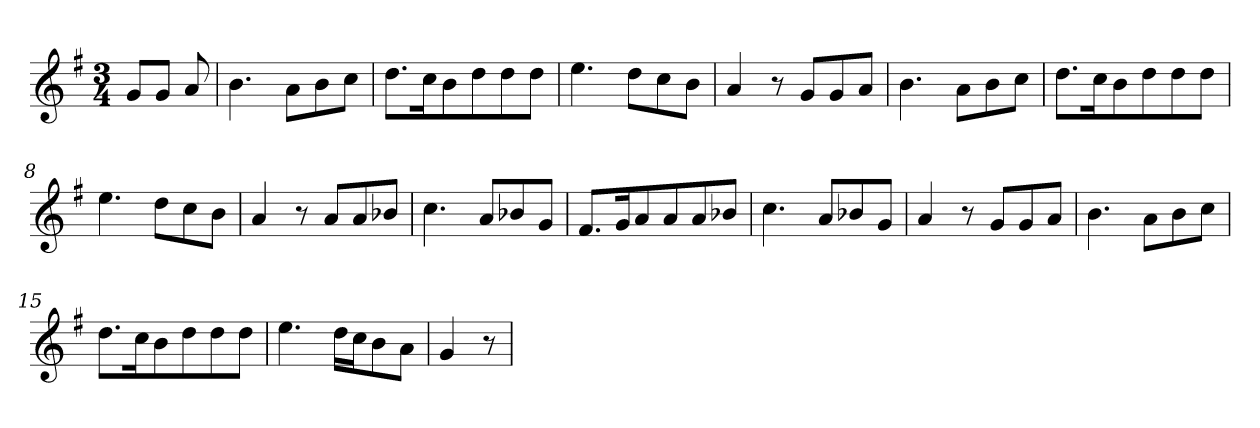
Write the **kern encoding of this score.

**kern
*part1
*staff1
*clefG2
*k[f#]
*G:
*M3/4
=1
8g/L
8g/J
8a/
=2
4.b\
8a\L
8b\
8cc\J
=3
8.dd\L
16cc\K
8b\
8dd\
8dd\
8dd\J
=4
4.ee\
8dd\L
8cc\
8b\J
=5
4a/
8r
8g/L
8g/
8a/J
=6
4.b\
8a\L
8b\
8cc\J
=7
8.dd\L
16cc\K
8b\
8dd\
8dd\
8dd\J
=8
4.ee\
8dd\L
8cc\
8b\J
!!LO:LB:g=z
=9
4a/
8r
8a/L
8a/
8b-X/J
=10
4.cc\
8a/L
8b-X/
8g/J
=11
8.f#/L
16g/K
8a/
8a/
8a/
8b-X/J
=12
4.cc\
8a/L
8b-X/
8g/J
=13
4a/
8r
8g/L
8g/
8a/J
=14
4.b\
8a\L
8b\
8cc\J
=15
8.dd\L
16cc\K
8b\
8dd\
8dd\
8dd\J
=16
4.ee\
16dd\LL
16cc\J
8b\
8a\J
!!LO:LB:g=z
=17
4g/
8r
=
*-
